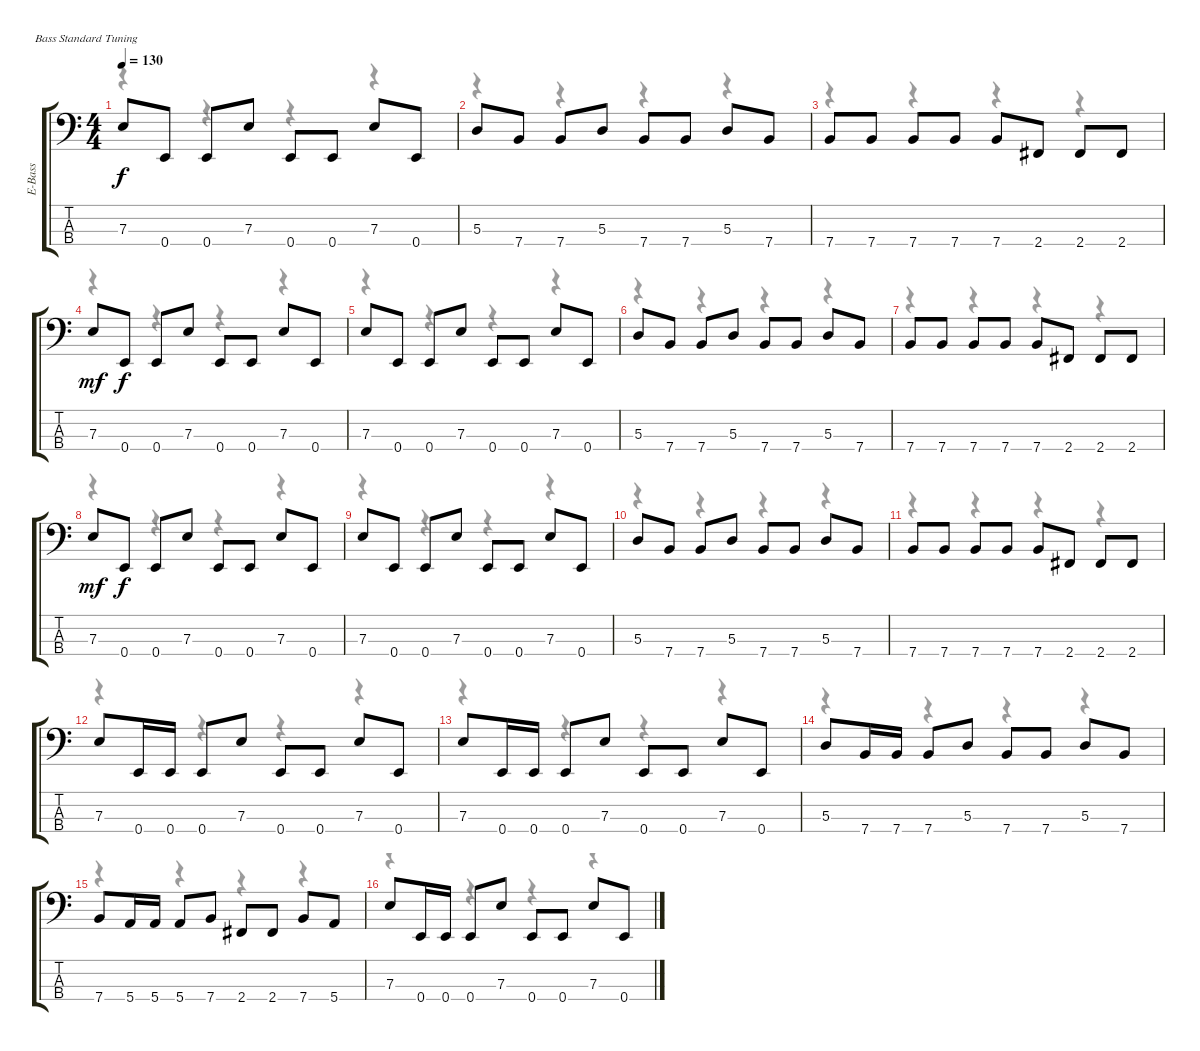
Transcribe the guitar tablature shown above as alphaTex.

\bracketExtendMode groupsimilarinstruments
\track ("Cliff Burton" "E-Bass") {instrument electricbassfinger}
\staff {score tabs}
\tuning (G2 D2 A1 E1)
\voice
\ts (4 4)
\tempo 130
\clef f4
\ks c
7.3.8{dy f} 0.4.8 0.4.8 7.3.8 0.4.8 0.4.8 7.3.8 0.4.8 |
5.3.8 7.4.8 7.4.8 5.3.8 7.4.8 7.4.8 5.3.8 7.4.8 |
7.4.8 7.4.8 7.4.8 7.4.8 7.4.8 2.4{acc #}.8 2.4{acc #}.8 2.4{acc #}.8 |
7.3.8{dy mf} 0.4.8{dy f} 0.4.8 7.3.8 0.4.8 0.4.8 7.3.8 0.4.8 |
7.3.8 0.4.8 0.4.8 7.3.8 0.4.8 0.4.8 7.3.8 0.4.8 |
5.3.8 7.4.8 7.4.8 5.3.8 7.4.8 7.4.8 5.3.8 7.4.8 |
7.4.8 7.4.8 7.4.8 7.4.8 7.4.8 2.4{acc #}.8 2.4{acc #}.8 2.4{acc #}.8 |
7.3.8{dy mf} 0.4.8{dy f} 0.4.8 7.3.8 0.4.8 0.4.8 7.3.8 0.4.8 |
7.3.8 0.4.8 0.4.8 7.3.8 0.4.8 0.4.8 7.3.8 0.4.8 |
5.3.8 7.4.8 7.4.8 5.3.8 7.4.8 7.4.8 5.3.8 7.4.8 |
7.4.8 7.4.8 7.4.8 7.4.8 7.4.8 2.4{acc #}.8 2.4{acc #}.8 2.4{acc #}.8 |
7.3.8 0.4.16 0.4.16 0.4.8 7.3.8 0.4.8 0.4.8 7.3.8 0.4.8 |
7.3.8 0.4.16 0.4.16 0.4.8 7.3.8 0.4.8 0.4.8 7.3.8 0.4.8 |
5.3.8 7.4.16 7.4.16 7.4.8 5.3.8 7.4.8 7.4.8 5.3.8 7.4.8 |
7.4.8 5.4.16 5.4.16 5.4.8 7.4.8 2.4{acc #}.8 2.4{acc #}.8 7.4.8 5.4.8 |
7.3.8 0.4.16 0.4.16 0.4.8 7.3.8 0.4.8 0.4.8 7.3.8 0.4.8
\voice
\clef f4
\ottava regular
\simile none
\ks c
r.4{dy mf} r.4 r.4 r.4 |
r.4 r.4 r.4 r.4 |
r.4 r.4 r.4 r.4 |
r.4 r.4 r.4 r.4 |
r.4 r.4 r.4 r.4 |
r.4 r.4 r.4 r.4 |
r.4 r.4 r.4 r.4 |
r.4 r.4 r.4 r.4 |
r.4 r.4 r.4 r.4 |
r.4 r.4 r.4 r.4 |
r.4 r.4 r.4 r.4 |
r.4 r.4 r.4 r.4 |
r.4 r.4 r.4 r.4 |
r.4 r.4 r.4 r.4 |
r.4 r.4 r.4 r.4 |
r.4 r.4 r.4 r.4
